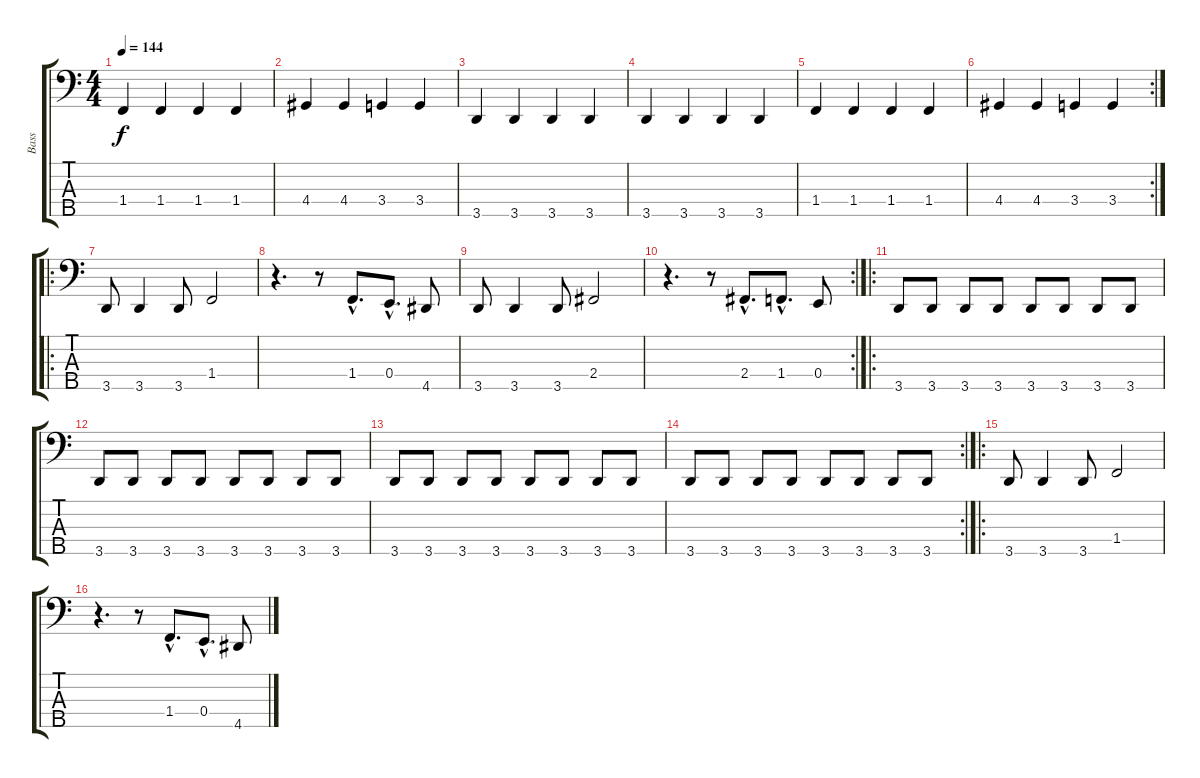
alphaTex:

\track ("Bass" "Bass") {instrument electricbasspick}
\staff {score tabs}
\tuning (G2 D2 A1 E1 B0) {hide}
\ts (4 4)
\tempo 144
\clef f4
\ks c
1.4.4{dy f} 1.4.4 1.4.4 1.4.4 |
4.4.4 4.4.4 3.4.4 3.4.4 |
3.5.4 3.5.4 3.5.4 3.5.4 |
3.5.4 3.5.4 3.5.4 3.5.4 |
1.4.4 1.4.4 1.4.4 1.4.4 |
\rc 2
4.4.4 4.4.4 3.4.4 3.4.4 |
\ro
3.5.8 3.5.4 3.5.8 1.4.2 |
r.4{d} r.8 1.4{hac}.8{d} 0.4{hac}.8{d} 4.5.8 |
3.5.8 3.5.4 3.5.8 2.4.2 |
\rc 2
r.4{d} r.8 2.4{hac}.8{d} 1.4{hac}.8{d} 0.4.8 |
\ro
3.5.8 3.5.8 3.5.8 3.5.8 3.5.8 3.5.8 3.5.8 3.5.8 |
3.5.8 3.5.8 3.5.8 3.5.8 3.5.8 3.5.8 3.5.8 3.5.8 |
3.5.8 3.5.8 3.5.8 3.5.8 3.5.8 3.5.8 3.5.8 3.5.8 |
\rc 2
3.5.8 3.5.8 3.5.8 3.5.8 3.5.8 3.5.8 3.5.8 3.5.8 |
\ro
3.5.8 3.5.4 3.5.8 1.4.2 |
r.4{d} r.8 1.4{hac}.8{d} 0.4{hac}.8{d} 4.5.8
